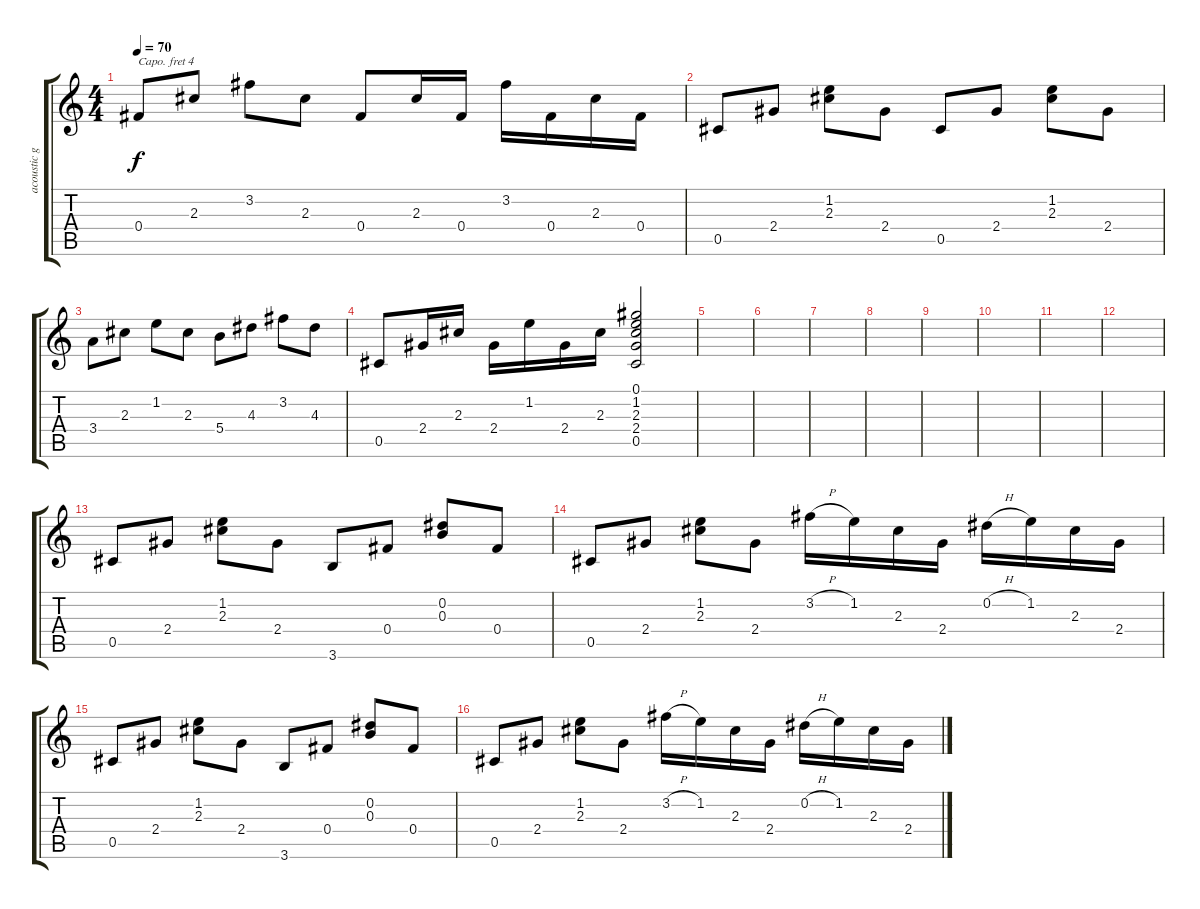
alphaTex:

\track ("acoustic guitar" "acoustic g") {instrument acousticguitarsteel}
\staff {score tabs}
\capo 4
\tuning (E4 B3 G3 D3 A2 E2) {hide}
\ts (4 4)
\tempo 70
\clef g2
\ks c
0.4.8{dy f} 2.3.8 3.2.8 2.3.8 0.4.8 2.3.16 0.4.16 3.2.16 0.4.16 2.3.16 0.4.16 |
0.5.8 2.4.8 (1.2 2.3).8 2.4.8 0.5.8 2.4.8 (1.2 2.3).8 2.4.8 |
3.4.8 2.3.8 1.2.8 2.3.8 5.4.8 4.3.8 3.2.8 4.3.8 |
0.5.8 2.4.16 2.3.16 2.4.16 1.2.16 2.4.16 2.3.16 (0.1 1.2 2.3 2.4 0.5).2 |
|
|
|
|
|
|
|
|
0.5.8 2.4.8 (1.2 2.3).8 2.4.8 3.6.8 0.4.8 (0.2 0.3).8 0.4.8 |
0.5.8 2.4.8 (1.2 2.3).8 2.4.8 3.2{h}.16 1.2.16 2.3.16 2.4.16 0.2{h}.16 1.2.16 2.3.16 2.4.16 |
0.5.8 2.4.8 (1.2 2.3).8 2.4.8 3.6.8 0.4.8 (0.2 0.3).8 0.4.8 |
0.5.8 2.4.8 (1.2 2.3).8 2.4.8 3.2{h}.16 1.2.16 2.3.16 2.4.16 0.2{h}.16 1.2.16 2.3.16 2.4.16
